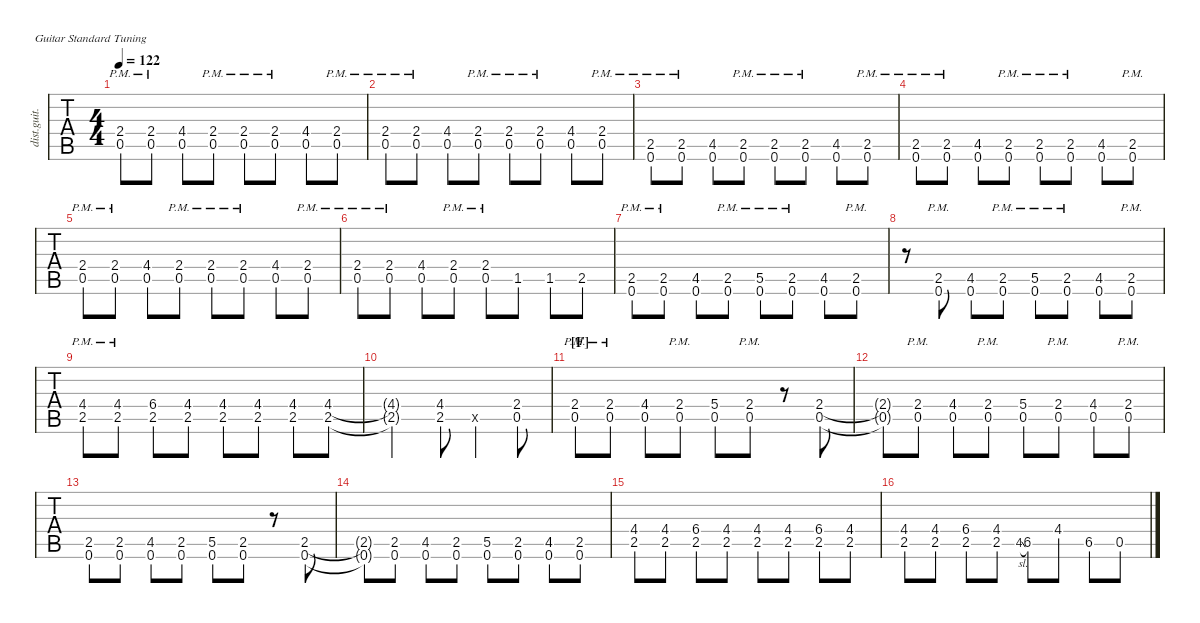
\defaultSystemsLayout 4
\hideDynamics
\bracketExtendMode nobrackets
\track ("2nd Guitar" "dist.guit.") {defaultSystemsLayout 4 instrument distortionguitar}
\staff {tabs}
\tuning (E4 B3 G3 D3 A2 E2)
\ts (4 4)
\tempo 122
\clef g2
\ks c
(2.4{pm} 0.5{pm}).8{dy mf} (2.4{pm} 0.5{pm}).8 (4.4{acc #} 0.5).8 (2.4{pm} 0.5{pm}).8 (2.4{pm} 0.5{pm}).8 (2.4{pm} 0.5{pm}).8 (4.4{acc #} 0.5).8 (2.4{pm} 0.5{pm}).8 |
(2.4{pm} 0.5{pm}).8 (2.4{pm} 0.5{pm}).8 (4.4{acc #} 0.5).8 (2.4{pm} 0.5{pm}).8 (2.4{pm} 0.5{pm}).8 (2.4{pm} 0.5{pm}).8 (4.4{acc #} 0.5).8 (2.4{pm} 0.5{pm}).8 |
(2.5{pm} 0.6{pm}).8 (2.5{pm} 0.6{pm}).8 (4.5{acc #} 0.6).8 (2.5{pm} 0.6{pm}).8 (2.5{pm} 0.6{pm}).8 (2.5{pm} 0.6{pm}).8 (4.5{acc #} 0.6).8 (2.5{pm} 0.6{pm}).8 |
(2.5{pm} 0.6{pm}).8 (2.5{pm} 0.6{pm}).8 (4.5{acc #} 0.6).8 (2.5{pm} 0.6{pm}).8 (2.5{pm} 0.6{pm}).8 (2.5{pm} 0.6{pm}).8 (4.5{acc #} 0.6).8 (2.5{pm} 0.6{pm}).8 |
(2.4{pm} 0.5{pm}).8 (2.4{pm} 0.5{pm}).8 (4.4{acc #} 0.5).8 (2.4{pm} 0.5{pm}).8 (2.4{pm} 0.5{pm}).8 (2.4{pm} 0.5{pm}).8 (4.4{acc #} 0.5).8 (2.4{pm} 0.5{pm}).8 |
(2.4{pm} 0.5{pm}).8 (2.4{pm} 0.5{pm}).8 (4.4{acc #} 0.5).8 (2.4{pm} 0.5{pm}).8 (2.4{pm} 0.5{pm}).8 1.5{acc #}.8 1.5{acc #}.8 2.5.8 |
(2.5{pm} 0.6{pm}).8 (2.5{pm} 0.6{pm}).8 (4.5{acc #} 0.6).8 (2.5{pm} 0.6{pm}).8 (5.5{pm} 0.6{pm}).8 (2.5{pm} 0.6{pm}).8 (4.5{acc #} 0.6).8 (2.5{pm} 0.6).8 |
r.8 (2.5{pm} 0.6).8 (4.5{acc #} 0.6).8 (2.5{pm} 0.6{pm}).8 (5.5{pm} 0.6{pm}).8 (2.5{pm} 0.6{pm}).8 (4.5{acc #} 0.6).8 (2.5{pm} 0.6{pm}).8 |
(4.4{pm acc #} 2.5{pm}).8 (4.4{pm acc #} 2.5{pm}).8 (6.4{acc #} 2.5).8{dy f} (4.4{acc #} 2.5).8{dy mf} (4.4{acc #} 2.5).8 (4.4{acc #} 2.5).8 (4.4{acc #} 2.5).8 (4.4{acc #} 2.5).8 |
(4.4{t acc #} 2.5{t}).2 (4.4{acc #} 2.5).8 0.5{x}.4 (0.5 2.4).8 |
\section ("F" "")
(2.4{pm} 0.5{pm}).8 (2.4{pm} 0.5{pm}).8 (4.4{acc #} 0.5).8 (2.4{pm} 0.5{pm}).8 (5.4 0.5).8{dy f} (0.5{pm} 2.4{pm}).8{dy mf} r.8 (2.4 0.5).8 |
(2.4{t} 0.5{t}).8{dy f} (2.4{pm} 0.5{pm}).8{dy mf} (4.4{acc #} 0.5).8 (2.4{pm} 0.5{pm}).8 (5.4 0.5).8{dy f} (2.4{pm} 0.5{pm}).8{dy mf} (4.4{acc #} 0.5).8 (2.4 0.5{pm}).8 |
(2.5 0.6).8 (2.5 0.6).8 (4.5{acc #} 0.6).8 (2.5 0.6).8 (5.5 0.6).8{dy f} (0.6 2.5).8{dy mf} r.8 (2.5 0.6).8 |
(2.5{t} 0.6{t}).8{dy f} (2.5 0.6).8{dy mf} (4.5{acc #} 0.6).8 (2.5 0.6).8 (5.5 0.6).8{dy f} (2.5 0.6).8{dy mf} (4.5{acc #} 0.6).8 (2.5 0.6).8 |
(4.4{acc #} 2.5).8 (4.4{acc #} 2.5).8 (6.4{acc #} 2.5).8{dy f} (4.4{acc #} 2.5).8{dy mf} (4.4{acc #} 2.5).8 (2.5 4.4{acc #}).8 (6.4{acc #} 2.5).8 (4.4{acc #} 2.5).8 |
(4.4{acc #} 2.5).8 (4.4{acc #} 2.5).8 (6.4{acc #} 2.5).8{dy f} (4.4{acc #} 2.5).8{dy mf} 4.5{sl acc #}.8{gr} 6.5{acc #}.8{dy f} 4.4{acc #}.8{dy mf} 6.5{acc #}.8{dy f} 0.5.8
